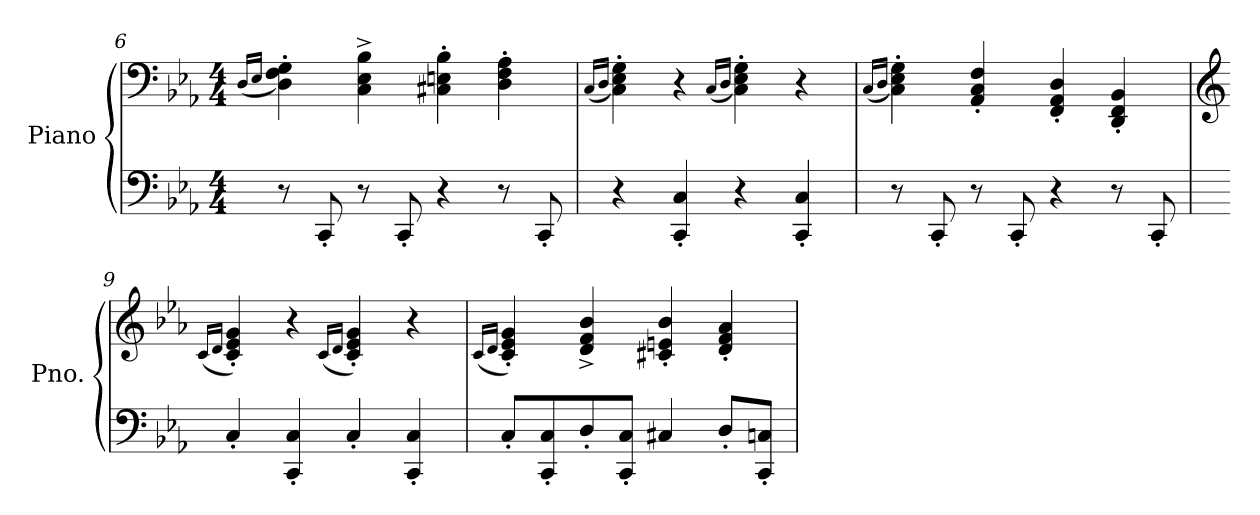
**kern	**kern
*part1	*part1
*staff2	*staff1
*I"Piano	*
*I'Pno.	*
!!LO:LB:g=z
*clefF4	*clefF4
*k[b-e-a-]	*k[b-e-a-]
*M4/4	*M4/4
=6	=6
.	(16qD/LL
.	16qE-/JJ
8r	4D\' 4F\' 4G\')
8CC'/	.
8r	4C\^ 4E-\^ 4B-\^
8CC'/	.
4r	4C#X\' 4En\' 4B-\'
8r	4D\' 4F\' 4A-\'
8CC'/	.
=7	=7
.	(16qC/LL
.	16qD/JJ
4r	4C\' 4E-\' 4G\')
4CC/' 4C/'	4r
.	(16qC/LL
.	16qD/JJ
4r	4C\' 4E-\' 4G\')
4CC/' 4C/'	4r
=8	=8
.	(16qC/LL
.	16qD/JJ
8r	4C\' 4E-\' 4G\')
8CC'/	.
8r	4AA-/' 4C/' 4F/'
8CC'/	.
4r	4FF/' 4AA-/' 4D/'
8r	4DD/' 4FF/' 4BB-/'
8CC'/	.
=9	=9
*	*clefG2
.	(16qc/LL
.	16qd/JJ
4C'/	4c/' 4e-/' 4g/')
4CC/' 4C/'	4r
.	(16qc/LL
.	16qd/JJ
4C'/	4c/' 4e-/' 4g/')
4CC/' 4C/'	4r
=10	=10
.	(16qc/LL
.	16qd/JJ
8C'/L	4c/' 4e-/' 4g/')
8CC/' 8C/'	.
8D'/	4d/^ 4f/^ 4b-/^
8CC/' 8C/'J	.
4C#X/	4c#X/' 4en/' 4b-/'
8D'/L	4d/' 4f/' 4a-/'
8CC/' 8Cn/'J	.
=	=
*-	*-
